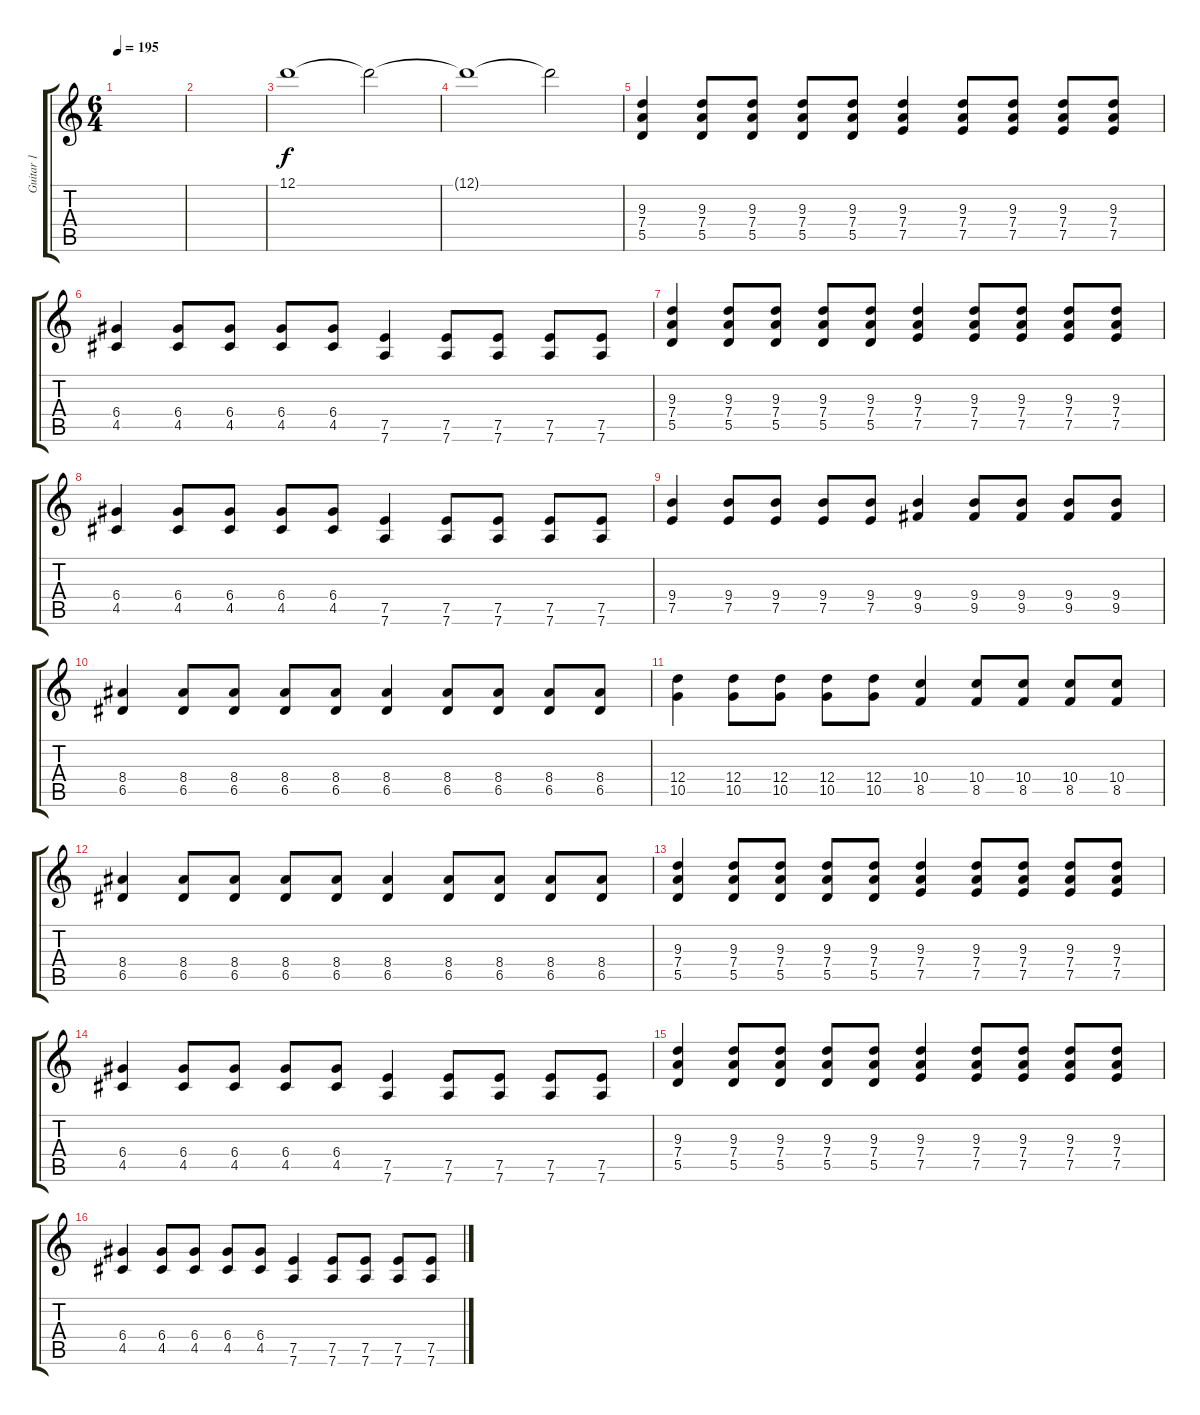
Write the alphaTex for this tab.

\track ("Guitar 1" "Guitar 1") {instrument distortionguitar}
\staff {score tabs}
\tuning (D4 A3 F3 D3 A2 D2) {hide}
\ts (6 4)
\tempo 195
\clef g2
\ks c
|
|
12.1.1{volume 13} 12.1{t}.2 |
12.1{t}.1 12.1{t}.2 |
(9.3 7.4 5.5).4{volume 16 balance 5 instrument distortionguitar} (9.3 7.4 5.5).8 (9.3 7.4 5.5).8 (9.3 7.4 5.5).8 (9.3 7.4 5.5).8 (9.3 7.4 7.5).4 (9.3 7.4 7.5).8 (9.3 7.4 7.5).8 (9.3 7.4 7.5).8 (9.3 7.4 7.5).8 |
(6.4 4.5).4 (6.4 4.5).8 (6.4 4.5).8 (6.4 4.5).8 (6.4 4.5).8 (7.5 7.6).4 (7.5 7.6).8 (7.5 7.6).8 (7.5 7.6).8 (7.5 7.6).8 |
(9.3 7.4 5.5).4 (9.3 7.4 5.5).8 (9.3 7.4 5.5).8 (9.3 7.4 5.5).8 (9.3 7.4 5.5).8 (9.3 7.4 7.5).4 (9.3 7.4 7.5).8 (9.3 7.4 7.5).8 (9.3 7.4 7.5).8 (9.3 7.4 7.5).8 |
(6.4 4.5).4 (6.4 4.5).8 (6.4 4.5).8 (6.4 4.5).8 (6.4 4.5).8 (7.5 7.6).4 (7.5 7.6).8 (7.5 7.6).8 (7.5 7.6).8 (7.5 7.6).8 |
(9.4 7.5).4 (9.4 7.5).8 (9.4 7.5).8 (9.4 7.5).8 (9.4 7.5).8 (9.4 9.5).4 (9.4 9.5).8 (9.4 9.5).8 (9.4 9.5).8 (9.4 9.5).8 |
(8.4 6.5).4 (8.4 6.5).8 (8.4 6.5).8 (8.4 6.5).8 (8.4 6.5).8 (8.4 6.5).4 (8.4 6.5).8 (8.4 6.5).8 (8.4 6.5).8 (8.4 6.5).8 |
(12.4 10.5).4 (12.4 10.5).8 (12.4 10.5).8 (12.4 10.5).8 (12.4 10.5).8 (10.4 8.5).4 (10.4 8.5).8 (10.4 8.5).8 (10.4 8.5).8 (10.4 8.5).8 |
(8.4 6.5).4 (8.4 6.5).8 (8.4 6.5).8 (8.4 6.5).8 (8.4 6.5).8 (8.4 6.5).4 (8.4 6.5).8 (8.4 6.5).8 (8.4 6.5).8 (8.4 6.5).8 |
(9.3 7.4 5.5).4 (9.3 7.4 5.5).8 (9.3 7.4 5.5).8 (9.3 7.4 5.5).8 (9.3 7.4 5.5).8 (9.3 7.4 7.5).4 (9.3 7.4 7.5).8 (9.3 7.4 7.5).8 (9.3 7.4 7.5).8 (9.3 7.4 7.5).8 |
(6.4 4.5).4 (6.4 4.5).8 (6.4 4.5).8 (6.4 4.5).8 (6.4 4.5).8 (7.5 7.6).4 (7.5 7.6).8 (7.5 7.6).8 (7.5 7.6).8 (7.5 7.6).8 |
(9.3 7.4 5.5).4 (9.3 7.4 5.5).8 (9.3 7.4 5.5).8 (9.3 7.4 5.5).8 (9.3 7.4 5.5).8 (9.3 7.4 7.5).4 (9.3 7.4 7.5).8 (9.3 7.4 7.5).8 (9.3 7.4 7.5).8 (9.3 7.4 7.5).8 |
(6.4 4.5).4 (6.4 4.5).8 (6.4 4.5).8 (6.4 4.5).8 (6.4 4.5).8 (7.5 7.6).4 (7.5 7.6).8 (7.5 7.6).8 (7.5 7.6).8 (7.5 7.6).8
